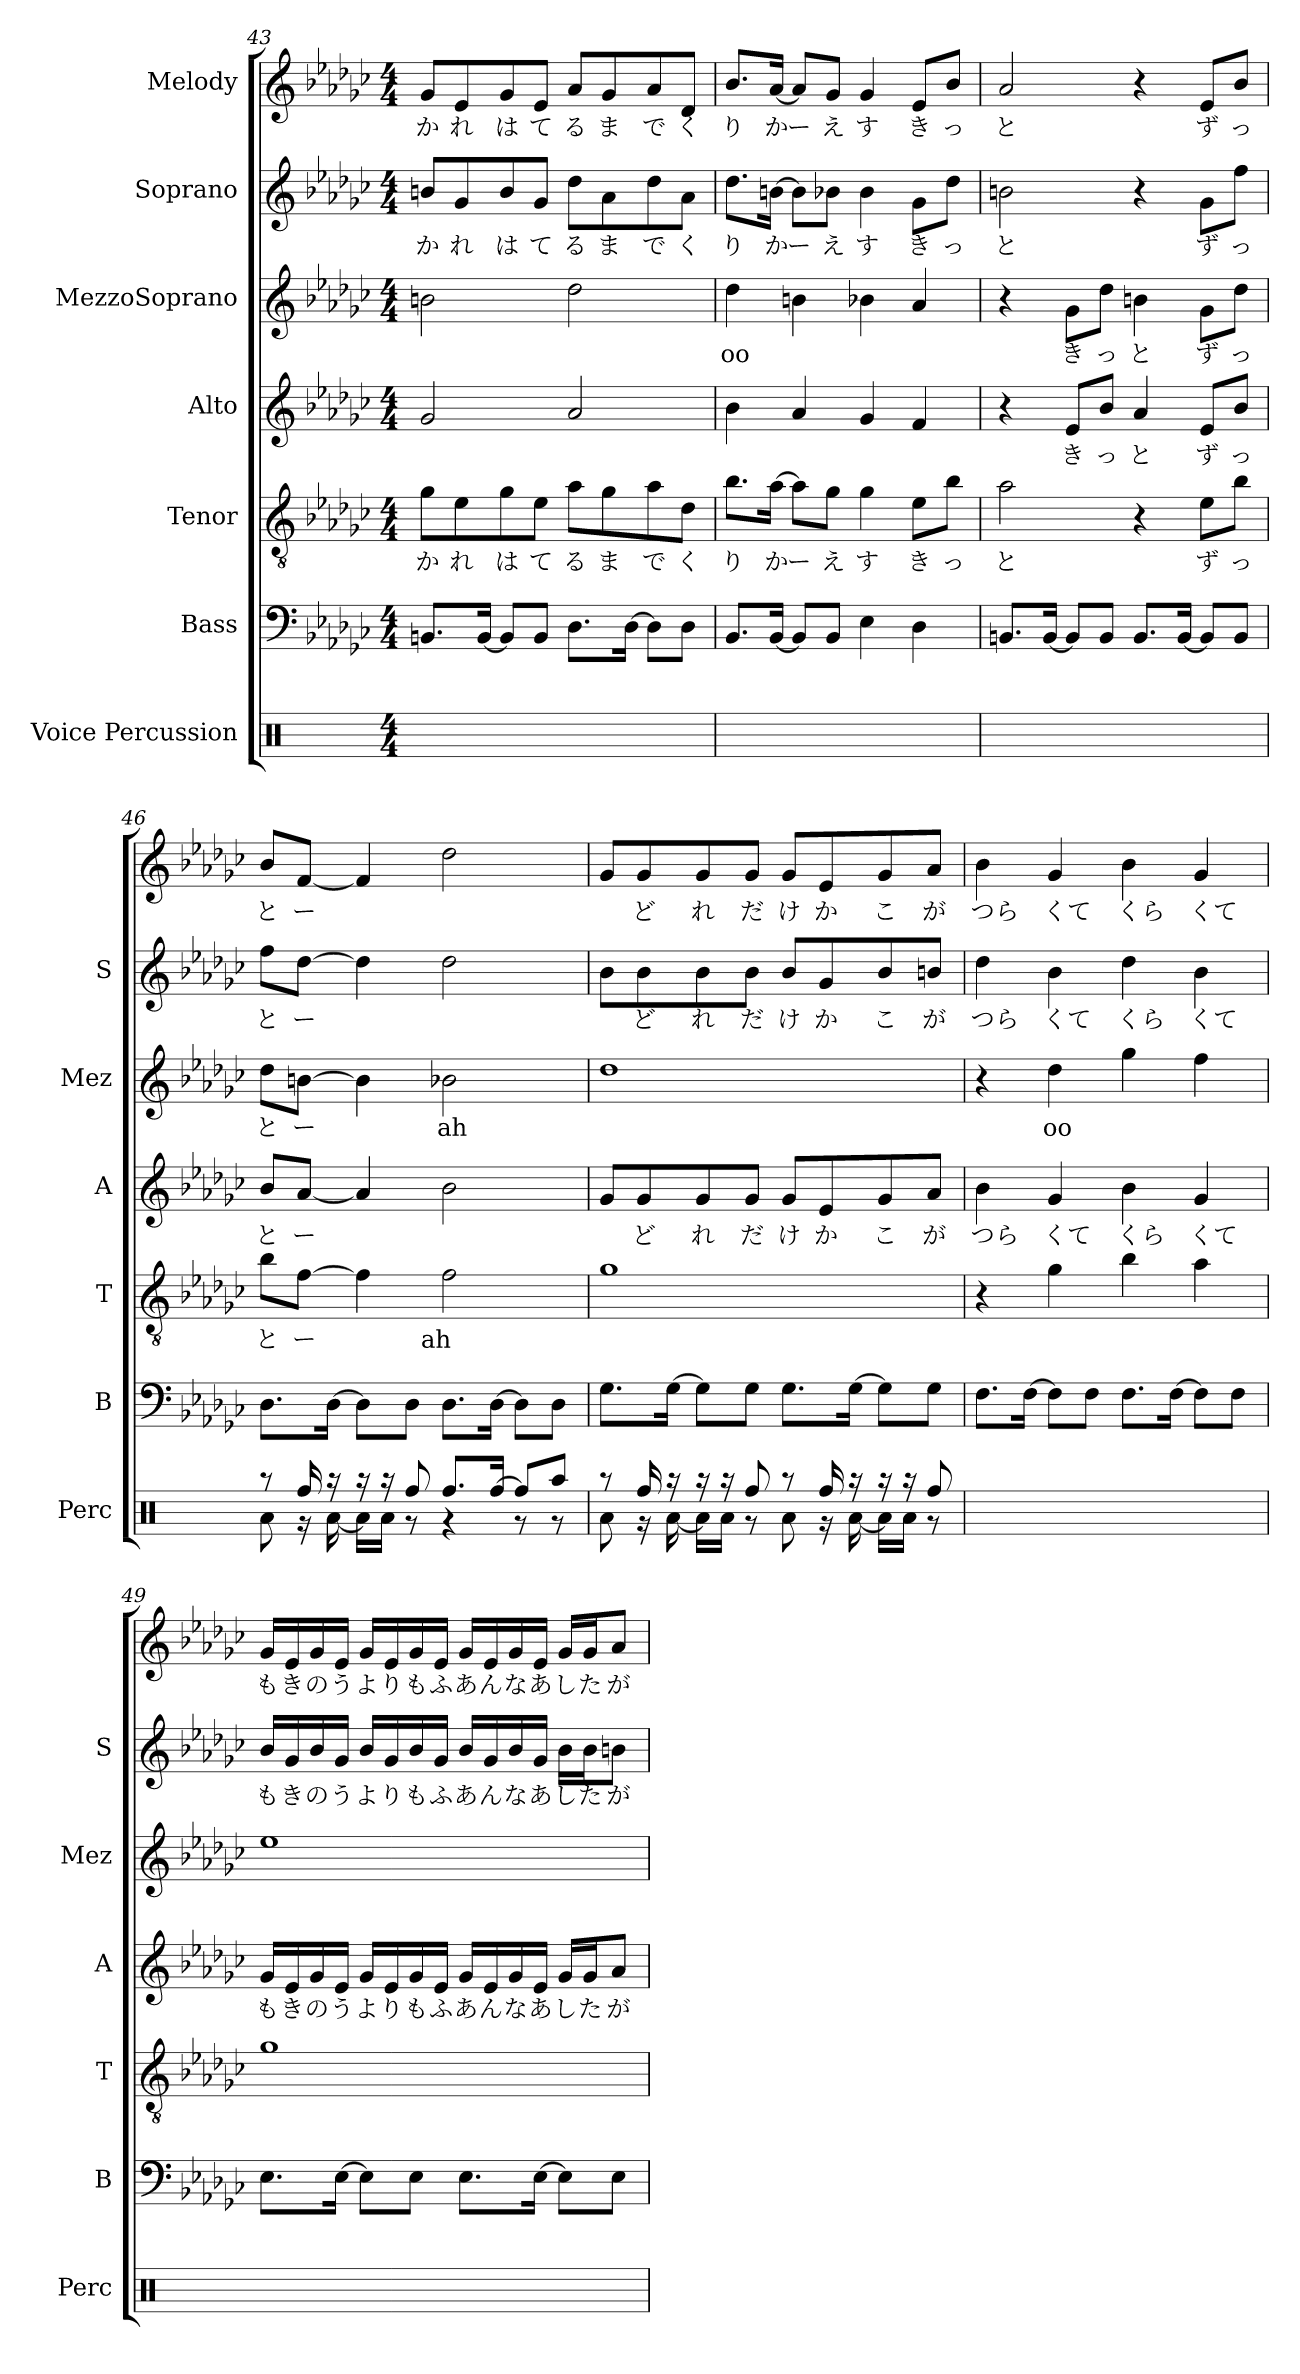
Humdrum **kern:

**kern	**kern	**kern	**text	**kern	**text	**kern	**text	**kern	**text	**kern	**text
*part7	*part6	*part5	*part5	*part4	*part4	*part3	*part3	*part2	*part2	*part1	*part1
*staff7	*staff6	*staff5	*staff5	*staff4	*staff4	*staff3	*staff3	*staff2	*staff2	*staff1	*staff1
*I"Voice Percussion	*I"Bass	*I"Tenor	*	*I"Alto	*	*I"MezzoSoprano	*	*I"Soprano	*	*I"Melody	*
*I'Perc	*I'B	*I'T	*	*I'A	*	*I'Mez	*	*I'S	*	*	*
*clefX	*clefF4	*clefGv2	*	*clefG2	*	*clefG2	*	*clefG2	*	*clefG2	*
*k[]	*k[b-e-a-d-g-c-]	*k[b-e-a-d-g-c-]	*	*k[b-e-a-d-g-c-]	*	*k[b-e-a-d-g-c-]	*	*k[b-e-a-d-g-c-]	*	*k[b-e-a-d-g-c-]	*
*M4/4	*M4/4	*M4/4	*	*M4/4	*	*M4/4	*	*M4/4	*	*M4/4	*
=43	=43	=43	=43	=43	=43	=43	=43	=43	=43	=43	=43
1ryy	8.BBnL	8g-L	か	2g-	.	2bn	.	8bnL	か	8g-L	か
.	.	8e-	れ	.	.	.	.	8g-	れ	8e-	れ
.	[16BBJk	.	.	.	.	.	.	.	.	.	.
.	8BBL]	8g-	は	.	.	.	.	8b	は	8g-	は
.	8BBJ	8e-J	て	.	.	.	.	8g-J	て	8e-J	て
.	8.D-L	8a-L	る	2a-	.	2dd-	.	8dd-L	る	8a-L	る
.	.	8g-	ま	.	.	.	.	8a-	ま	8g-	ま
.	[16D-Jk	.	.	.	.	.	.	.	.	.	.
.	8D-L]	8a-	で	.	.	.	.	8dd-	で	8a-	で
.	8D-J	8d-J	く	.	.	.	.	8a-J	く	8d-J	く
=44	=44	=44	=44	=44	=44	=44	=44	=44	=44	=44	=44
1ryy	8.BB-L	8.b-L	り	4b-	.	4dd-	oo	8.dd-L	り	8.b-L	り
.	[16BB-Jk	[16a-Jk	か	.	.	.	.	[16bnJk	か	[16a-Jk	か
.	8BB-L]	8a-L]	ー	4a-	.	4bn	.	8bL]	ー	8a-L]	ー
.	8BB-J	8g-J	え	.	.	.	.	8b-XJ	え	8g-J	え
.	4E-	4g-	す	4g-	.	4b-X	.	4b-	す	4g-	す
.	4D-	8e-L	き	4f	.	4a-	.	8g-L	き	8e-L	き
.	.	8b-J	っ	.	.	.	.	8dd-J	っ	8b-J	っ
=45	=45	=45	=45	=45	=45	=45	=45	=45	=45	=45	=45
1ryy	8.BBnL	2a-	と	4r	.	4r	.	2bn	と	2a-	と
.	[16BBJk	.	.	.	.	.	.	.	.	.	.
.	8BBL]	.	.	8e-L	き	8g-L	き	.	.	.	.
.	8BBJ	.	.	8b-J	っ	8dd-J	っ	.	.	.	.
.	8.BBL	4r	.	4a-	と	4bn	と	4r	.	4r	.
.	[16BBJk	.	.	.	.	.	.	.	.	.	.
.	8BBL]	8e-L	ず	8e-L	ず	8g-L	ず	8g-L	ず	8e-L	ず
.	8BBJ	8b-J	っ	8b-J	っ	8dd-J	っ	8ffJ	っ	8b-J	っ
=46	=46	=46	=46	=46	=46	=46	=46	=46	=46	=46	=46
*^	*	*	*	*	*	*	*	*	*	*	*
8r	8Ra\	8.D-L	8b-L	と	8b-L	と	8dd-L	と	8ffL	と	8b-L	と
16Rff/	16r	.	[8fJ	ー	[8a-J	ー	[8bnJ	ー	[8dd-J	ー	[8fJ	ー
16r	[16Ra\	[16D-Jk	.	.	.	.	.	.	.	.	.	.
16r	16Ra\LL]	8D-L]	4f]	.	4a-]	.	4b]	.	4dd-]	.	4f]	.
16r	16Ra\JJ	.	.	.	.	.	.	.	.	.	.	.
8Rff/	8r	8D-J	.	.	.	.	.	.	.	.	.	.
8.Rff/L	4r	8.D-L	2f	ah	2b-	.	2b-X	ah	2dd-	.	2dd-	.
[16Rff/Jk	.	[16D-Jk	.	.	.	.	.	.	.	.	.	.
8Rff/L]	8r	8D-L]	.	.	.	.	.	.	.	.	.	.
8Raa/J	8r	8D-J	.	.	.	.	.	.	.	.	.	.
=47	=47	=47	=47	=47	=47	=47	=47	=47	=47	=47	=47	=47
8r	8Ra\	8.G-L	1g-	.	8g-L	.	1dd-	.	8b-L	.	8g-L	.
16Rff/	16r	.	.	.	8g-	ど	.	.	8b-	ど	8g-	ど
16r	[16Ra\	[16G-Jk	.	.	.	.	.	.	.	.	.	.
16r	16Ra\LL]	8G-L]	.	.	8g-	れ	.	.	8b-	れ	8g-	れ
16r	16Ra\JJ	.	.	.	.	.	.	.	.	.	.	.
8Rff/	8r	8G-J	.	.	8g-J	だ	.	.	8b-J	だ	8g-J	だ
8r	8Ra\	8.G-L	.	.	8g-L	け	.	.	8b-L	け	8g-L	け
16Rff/	16r	.	.	.	8e-	か	.	.	8g-	か	8e-	か
16r	[16Ra\	[16G-Jk	.	.	.	.	.	.	.	.	.	.
16r	16Ra\LL]	8G-L]	.	.	8g-	こ	.	.	8b-	こ	8g-	こ
16r	16Ra\JJ	.	.	.	.	.	.	.	.	.	.	.
8Rff/	8r	8G-J	.	.	8a-J	が	.	.	8bnJ	が	8a-J	が
*v	*v	*	*	*	*	*	*	*	*	*	*	*
=48	=48	=48	=48	=48	=48	=48	=48	=48	=48	=48	=48
1ryy	8.FL	4r	.	4b-	つら	4r	.	4dd-	つら	4b-	つら
.	[16FJk	.	.	.	.	.	.	.	.	.	.
.	8FL]	4g-	.	4g-	くて	4dd-	oo	4b-	くて	4g-	くて
.	8FJ	.	.	.	.	.	.	.	.	.	.
.	8.FL	4b-	.	4b-	くら	4gg-	.	4dd-	くら	4b-	くら
.	[16FJk	.	.	.	.	.	.	.	.	.	.
.	8FL]	4a-	.	4g-	くて	4ff	.	4b-	くて	4g-	くて
.	8FJ	.	.	.	.	.	.	.	.	.	.
=49	=49	=49	=49	=49	=49	=49	=49	=49	=49	=49	=49
1ryy	8.E-L	1g-	.	16g-LL	も	1ee-	.	16b-LL	も	16g-LL	も
.	.	.	.	16e-	き	.	.	16g-	き	16e-	き
.	.	.	.	16g-	の	.	.	16b-	の	16g-	の
.	[16E-Jk	.	.	16e-JJ	う	.	.	16g-JJ	う	16e-JJ	う
.	8E-L]	.	.	16g-LL	よ	.	.	16b-LL	よ	16g-LL	よ
.	.	.	.	16e-	り	.	.	16g-	り	16e-	り
.	8E-J	.	.	16g-	も	.	.	16b-	も	16g-	も
.	.	.	.	16e-JJ	ふ	.	.	16g-JJ	ふ	16e-JJ	ふ
.	8.E-L	.	.	16g-LL	あ	.	.	16b-LL	あ	16g-LL	あ
.	.	.	.	16e-	ん	.	.	16g-	ん	16e-	ん
.	.	.	.	16g-	な	.	.	16b-	な	16g-	な
.	[16E-Jk	.	.	16e-JJ	あ	.	.	16g-JJ	あ	16e-JJ	あ
.	8E-L]	.	.	16g-LL	し	.	.	16b-LL	し	16g-LL	し
.	.	.	.	16g-J	た	.	.	16b-J	た	16g-J	た
.	8E-J	.	.	8a-J	が	.	.	8bnJ	が	8a-J	が
=	=	=	=	=	=	=	=	=	=	=	=
*-	*-	*-	*-	*-	*-	*-	*-	*-	*-	*-	*-
